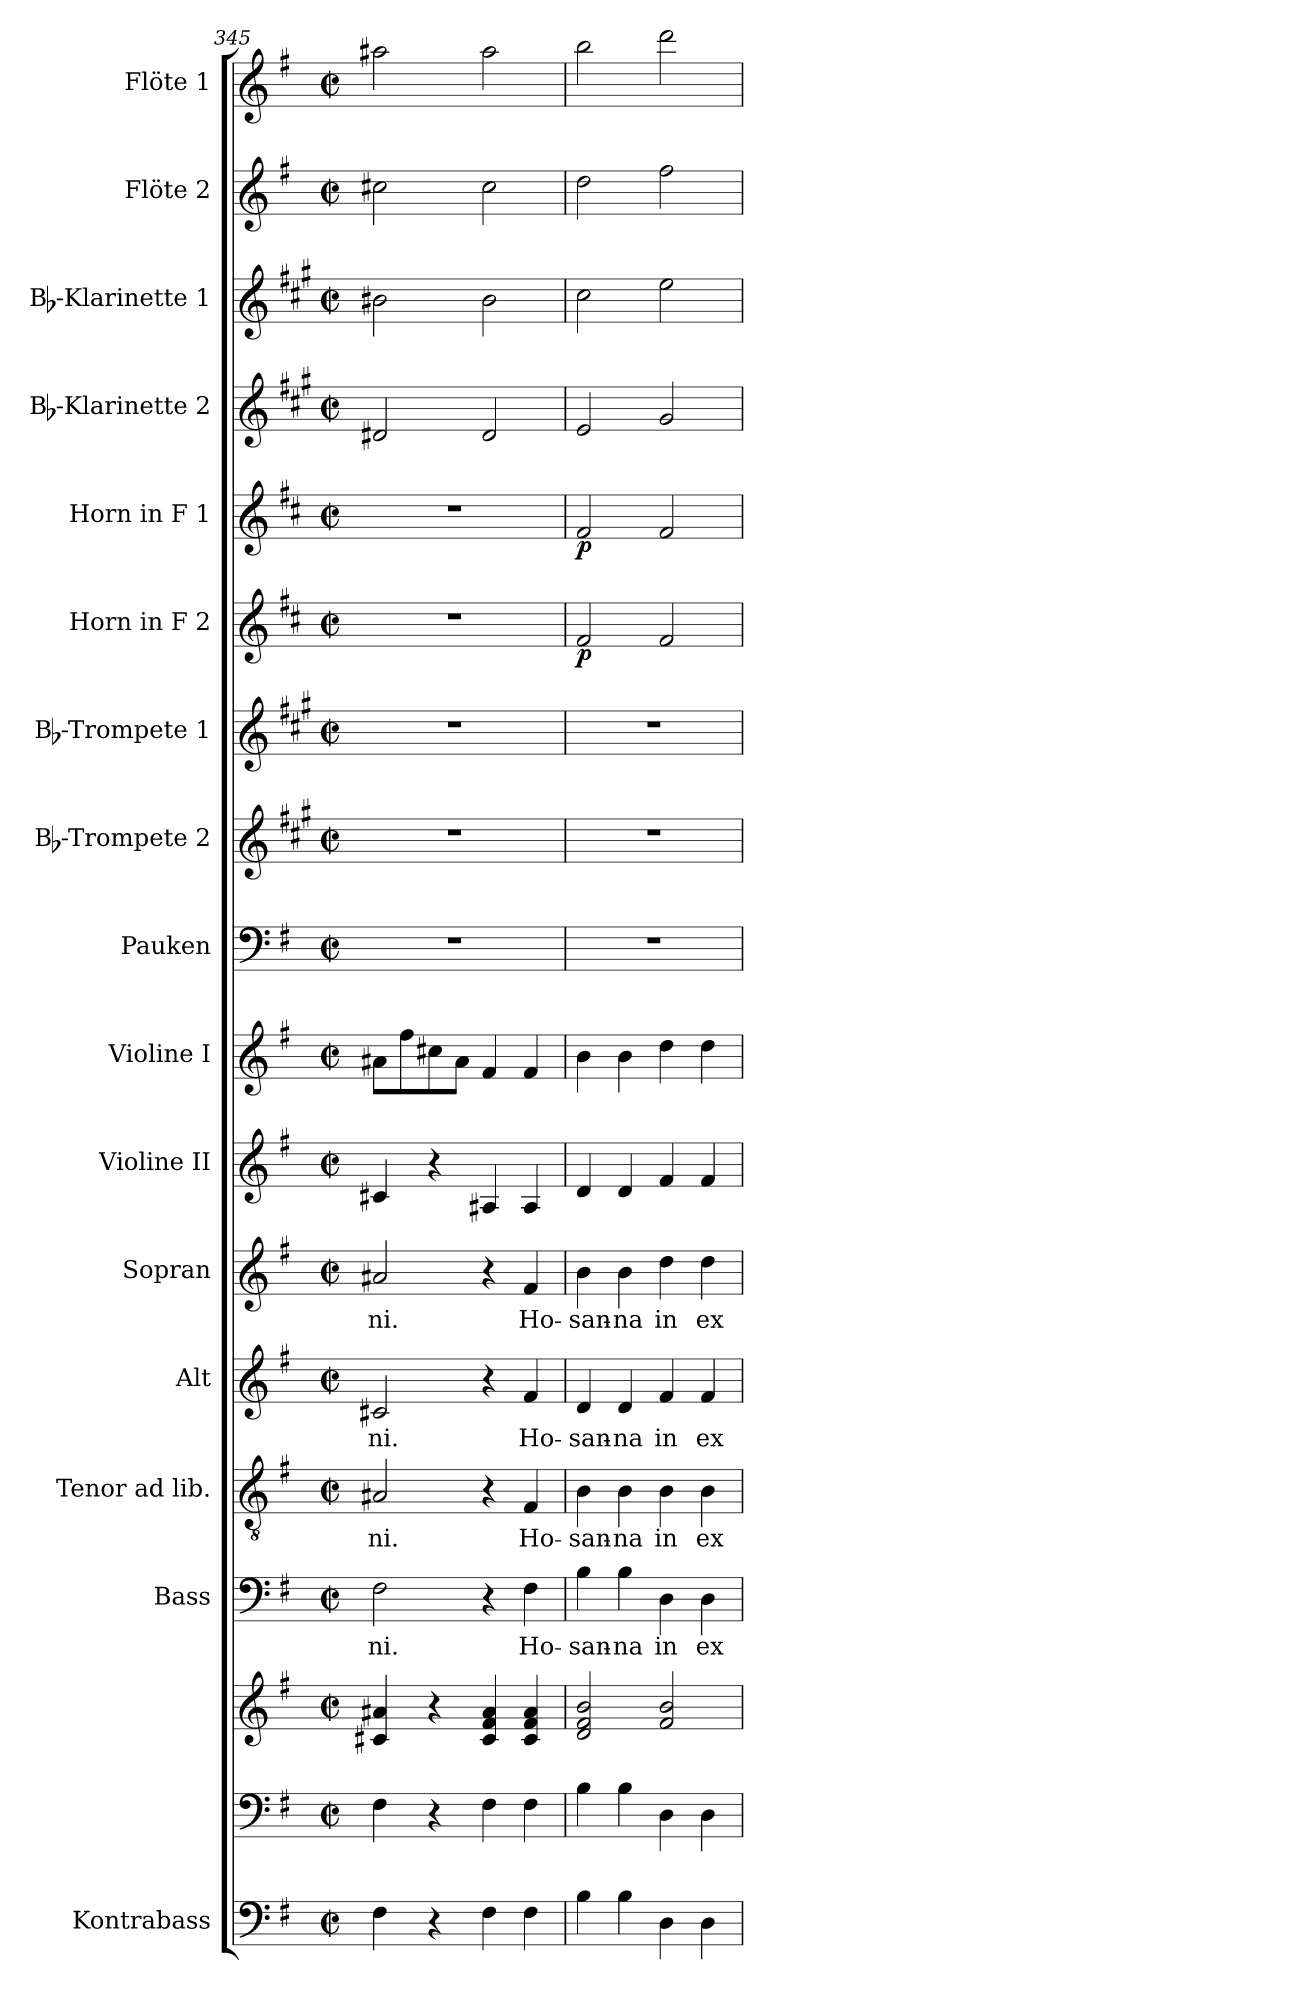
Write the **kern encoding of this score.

**kern	**kern	**kern	**kern	**text	**kern	**text	**kern	**text	**kern	**text	**kern	**kern	**kern	**kern	**kern	**kern	**dynam	**kern	**dynam	**kern	**kern	**kern	**kern
*part17	*part16	*part16	*part15	*part15	*part14	*part14	*part13	*part13	*part12	*part12	*part11	*part10	*part9	*part8	*part7	*part6	*part6	*part5	*part5	*part4	*part3	*part2	*part1
*staff18	*staff17	*staff16	*staff15	*staff15	*staff14	*staff14	*staff13	*staff13	*staff12	*staff12	*staff11	*staff10	*staff9	*staff8	*staff7	*staff6	*staff6	*staff5	*staff5	*staff4	*staff3	*staff2	*staff1
*I"Kontrabass	*	*	*I"Bass	*	*I"Tenor ad lib.	*	*I"Alt	*	*I"Sopran	*	*I"Violine II	*I"Violine I	*I"Pauken	*I"Bb-Trompete 2	*I"Bb-Trompete 1	*I"Horn in F 2	*	*I"Horn in F 1	*	*I"Bb-Klarinette 2	*I"Bb-Klarinette 1	*I"Flöte 2	*I"Flöte 1
*I'Kb.	*	*	*I'B.	*	*I'T.	*	*I'A.	*	*I'S.	*	*I'Vl. II	*I'Vl. I	*I'Pk.	*I'Bb Trp. 2	*I'Bb Trp. 1	*	*	*	*	*I'Bb Kl. 2	*I'Bb Kl. 1	*I'Fl. 2	*I'Fl. 1
*clefF4	*clefF4	*clefG2	*clefF4	*	*clefGv2	*	*clefG2	*	*clefG2	*	*clefG2	*clefG2	*clefF4	*clefG2	*clefG2	*clefG2	*	*clefG2	*	*clefG2	*clefG2	*clefG2	*clefG2
*ITrd7c12	*	*	*	*	*	*	*	*	*	*	*	*	*	*ITrd1c2	*ITrd1c2	*ITrd4c7	*	*ITrd4c7	*	*ITrd1c2	*ITrd1c2	*	*
*k[f#]	*k[f#]	*k[f#]	*k[f#]	*	*k[f#]	*	*k[f#]	*	*k[f#]	*	*k[f#]	*k[f#]	*k[f#]	*k[f#]	*k[f#]	*k[f#]	*	*k[f#]	*	*k[f#]	*k[f#]	*k[f#]	*k[f#]
*G:	*G:	*G:	*G:	*	*G:	*	*G:	*	*G:	*	*G:	*G:	*G:	*G:	*G:	*G:	*	*G:	*	*G:	*G:	*G:	*G:
*M2/2	*M2/2	*M2/2	*M2/2	*	*M2/2	*	*M2/2	*	*M2/2	*	*M2/2	*M2/2	*M2/2	*M2/2	*M2/2	*M2/2	*	*M2/2	*	*M2/2	*M2/2	*M2/2	*M2/2
*met(c|)	*met(c|)	*met(c|)	*met(c|)	*	*met(c|)	*	*met(c|)	*	*met(c|)	*	*met(c|)	*met(c|)	*met(c|)	*met(c|)	*met(c|)	*met(c|)	*	*met(c|)	*	*met(c|)	*met(c|)	*met(c|)	*met(c|)
=345	=345	=345	=345	=345	=345	=345	=345	=345	=345	=345	=345	=345	=345	=345	=345	=345	=345	=345	=345	=345	=345	=345	=345
!	!	!	!	!LO:LY:b	!	!LO:LY:b	!	!LO:LY:b	!	!LO:LY:b	!	!	!	!	!	!	!	!	!	!	!	!	!
4FF#\	4F#\	4c#X/ 4a#X/	2F#\	-ni.	2A#X/	-ni.	2c#X/	-ni.	2a#X/	-ni.	4c#X/	8a#X\L	1r	1r	1r	1r	.	1r	.	2c#X/	2a#X\	2cc#X\	2aa#X\
.	.	.	.	.	.	.	.	.	.	.	.	8ff#\	.	.	.	.	.	.	.	.	.	.	.
4r	4r	4r	.	.	.	.	.	.	.	.	4r	8cc#X\	.	.	.	.	.	.	.	.	.	.	.
.	.	.	.	.	.	.	.	.	.	.	.	8a#\J	.	.	.	.	.	.	.	.	.	.	.
4FF#\	4F#\	4c#/ 4f#/ 4a#/	4r	.	4r	.	4r	.	4r	.	4A#X/	4f#/	.	.	.	.	.	.	.	2c#/	2a#\	2cc#\	2aa#\
!	!	!	!	!LO:LY:b	!	!LO:LY:b	!	!LO:LY:b	!	!LO:LY:b	!	!	!	!	!	!	!	!	!	!	!	!	!
4FF#\	4F#\	4c#/ 4f#/ 4a#/	4F#\	Ho-	4F#/	Ho-	4f#/	Ho-	4f#/	Ho-	4A#/	4f#/	.	.	.	.	.	.	.	.	.	.	.
=346	=346	=346	=346	=346	=346	=346	=346	=346	=346	=346	=346	=346	=346	=346	=346	=346	=346	=346	=346	=346	=346	=346	=346
!	!	!	!	!LO:LY:b	!	!LO:LY:b	!	!LO:LY:b	!	!LO:LY:b	!	!	!	!	!	!	!LO:DY:b	!	!LO:DY:b	!	!	!	!
4BB\	4B\	2d/ 2f#/ 2b/	4B\	-san-	4B\	-san-	4d/	-san-	4b\	-san-	4d/	4b\	1r	1r	1r	2B/	p	2B/	p	2d/	2b\	2dd\	2bb\
!	!	!	!	!LO:LY:b	!	!LO:LY:b	!	!LO:LY:b	!	!LO:LY:b	!	!	!	!	!	!	!	!	!	!	!	!	!
4BB\	4B\	.	4B\	-na	4B\	-na	4d/	-na	4b\	-na	4d/	4b\	.	.	.	.	.	.	.	.	.	.	.
!	!	!	!	!LO:LY:b	!	!LO:LY:b	!	!LO:LY:b	!	!LO:LY:b	!	!	!	!	!	!	!	!	!	!	!	!	!
4DD\	4D\	2f#/ 2b/	4D\	in	4B\	in	4f#/	in	4dd\	in	4f#/	4dd\	.	.	.	2B/	.	2B/	.	2f#/	2dd\	2ff#\	2ddd\
!	!	!	!	!LO:LY:b	!	!LO:LY:b	!	!LO:LY:b	!	!LO:LY:b	!	!	!	!	!	!	!	!	!	!	!	!	!
4DD\	4D\	.	4D\	ex-	4B\	ex-	4f#/	ex-	4dd\	ex-	4f#/	4dd\	.	.	.	.	.	.	.	.	.	.	.
=	=	=	=	=	=	=	=	=	=	=	=	=	=	=	=	=	=	=	=	=	=	=	=
*-	*-	*-	*-	*-	*-	*-	*-	*-	*-	*-	*-	*-	*-	*-	*-	*-	*-	*-	*-	*-	*-	*-	*-
